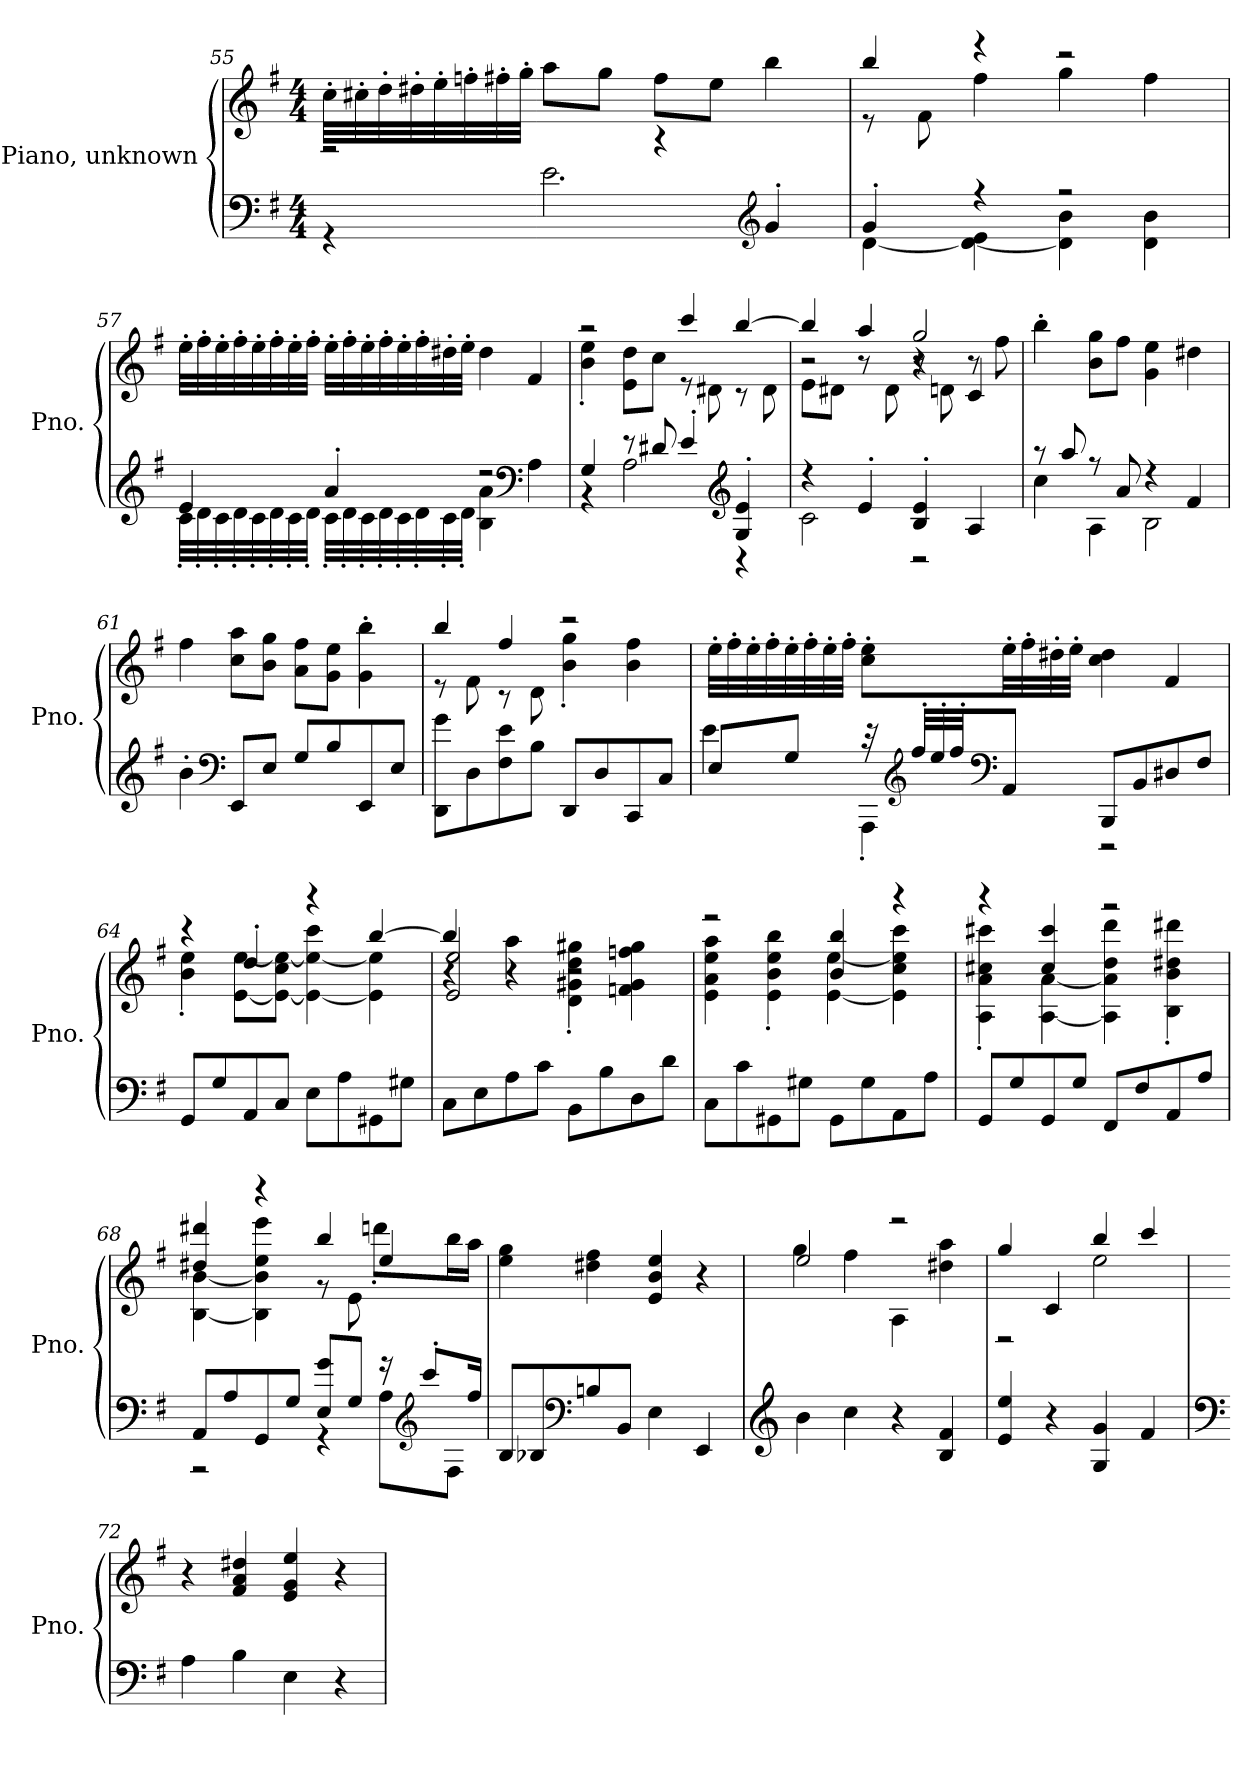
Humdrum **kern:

**kern	**kern
*part1	*part1
*staff2	*staff1
*I"Piano, unknown	*
*I'Pno.	*
*clefF4	*clefG2
*k[f#]	*k[f#]
*M4/4	*M4/4
=55	=55
*^	*
2r	4r	32cc'\LLL
.	.	32cc#X'\
.	.	32dd'\
.	.	32dd#X'\
.	.	32ee'\
.	.	32ffn'\
.	.	32ff#X'\
.	.	32gg'\JJJ
.	2.e\	8aa\L
.	.	8gg\J
4r	.	8ff#\L
.	.	8ee\J
*clefG2	*	*
4g'/	.	4bb\
!!LO:LB:g=z
=56	=56	=56
*	*	*^
4g'/	[4d\	4bb/	8r
.	.	.	8f#\
4r	4d\_ 4e\	4r	4ff#\
2r	4d\] 4b\	2r	4gg\
.	4d\ 4b\	.	4ff#\
*	*	*v	*v
=57	=57	=57
4e/	32c'\LLL	32ee'\LLL
.	32d'\	32ff#'\
.	32c'\	32ee'\
.	32d'\	32ff#'\
.	32c'\	32ee'\
.	32d'\	32ff#'\
.	32c'\	32ee'\
.	32d'\JJJ	32ff#'\JJJ
4a'/	32c'\LLL	32ee'\LLL
.	32d'\	32ff#'\
.	32c'\	32ee'\
.	32d'\	32ff#'\
.	32c'\	32ee'\
.	32d'\	32ff#'\
.	32c'\	32dd#X'\
.	32d'\JJJ	32ee'\JJJ
2r	4B\ 4a\	4dd#\
*clefF4	*	*
.	4A\	4f#/
=58	=58	=58
*	*	*^
4G/	4r	2r	4b\' 4ee\'
8r	2A\	.	8e\ 8dd\L
8d#X/	.	.	8cc\J
4e'/	.	4ccc/	8r
.	.	.	8d#X\
*clefG2	*	*	*
4G/' 4e/'	4r	[4bb/	8r
.	.	.	8d#\
!!LO:LB:g=z
=59	=59	=59	=59
*	*	*	*^
4r	2c\	4bb/]	8e\L	2r
.	.	.	8d#X\J	.
4e'/	.	4aa/	8r	.
.	.	.	8d#\	.
4B/' 4e/'	2r	2gg/	8r	4r
.	.	.	8dn\	.
4A/	.	.	8r	4c/
.	.	.	8ff#\	.
*	*	*v	*v	*v
=60	=60	=60
8r	4cc\	4bb'\
8aa/	.	.
8r	4A\	8b\ 8gg\L
8a/	.	8ff#\J
4r	2B\	4g\ 4ee\
4f#/	.	4dd#X\
*v	*v	*
=61	=61
4b'\	4ff#\
*clefF4	*
8EE/L	8cc\ 8aa\L
8E/J	8b\ 8gg\J
8G/L	8a\ 8ff#\L
8B/	8g\ 8ee\J
8EE/	4g\' 4bb\'
8E/J	.
=62	=62
*	*^
8DD\ 8g\L	4bb/	8r
8D\	.	8f#\
8F#\ 8e\	4ff#/	8r
8B\J	.	8d\
8DD/L	2r	4b\' 4gg\'
8D/	.	.
8CC/	.	4b\ 4ff#\
8C/J	.	.
*	*v	*v
!!LO:LB:g=z
=63	=63
*^	*
8E/L	4e\	32ee'\LLL
.	.	32ff#'\
.	.	32ee'\
.	.	32ff#'\
8G/J	.	32ee'\
.	.	32ff#'\
.	.	32ee'\
.	.	32ff#'\JJJ
32r	4AAA'\	8cc\' 8ee\'L
*clefG2	*	*
32ff#'/LLL	.	.
32ee'/	.	.
32ff#'/JJ	.	.
*clefF4	*	*
8AA/J	.	32ee'\LL
.	.	32ff#'\
.	.	32dd#X'\
.	.	32ee'\JJJ
8BBB/L	2r	4cc\ 4dd#\
8BB/	.	.
8D#X/	.	4f#/
8F#/J	.	.
*v	*v	*
=64	=64
*	*^
8GG/L	4r	4b\' 4ee\'
8G/	.	.
8AA/	4dd'/	[8e\ [8ee\L
8C/J	.	8e\_ 8cc\ 8ee\_J
8E\L	4r	4e\_ 4ee\_ 4ccc\
8A\	.	.
8GG#X\	[4bb/	4e\] 4ee\]
8G#X\J	.	.
!!LO:PB:g=z
=65	=65	=65
*	*	*^
8C\L	4bb/]	4r	2e/ 2ee/
8E\	.	.	.
8A\	4r	4aa\	.
8c\J	.	.	.
8BB\L	2r	4d\' 4g#X\' 4dd\' 4gg#X\'	2r
8B\	.	.	.
8D\	.	4fn\ 4g#\ 4ffn\ 4gg#\	.
8d\J	.	.	.
*	*	*v	*v
=66	=66	=66
8C\L	2r	4e\ 4a\ 4ee\ 4aa\
8c\	.	.
8GG#X\	.	4e\' 4b\' 4ee\' 4bb\'
8G#X\J	.	.
8GG#\L	4b/ 4bb/	[4e\ [4ee\
8G#\	.	.
8AA\	4r	4e\] 4cc\ 4ee\] 4ccc\
8A\J	.	.
=67	=67	=67
8GG/L	4r	4A\' 4a\' 4cc#X\' 4ccc#X\'
8G/	.	.
8GG/	4cc#/ 4ccc#/	[4A\ [4a\
8G/J	.	.
8FF#/L	2r	4A\] 4a\] 4dd\ 4ddd\
8F#/	.	.
8AA/	.	4B\' 4b\' 4dd#X\' 4ddd#X\'
8A/J	.	.
=68	=68	=68
*^	*	*
8AA/L	2r	4dd#X/ 4ddd#X/	[4B\ [4b\
8A/	.	.	.
8GG/	.	4r	4B\] 4b\] 4ee\ 4eee\
8G/J	.	.	.
8E/ 8g/L	4r	4bb/	8r
8G/J	.	.	8e\
16r	8A\L	4ee/	8dddn'\L
*clefG2	*	*	*
8ccc'/L	.	.	.
.	8F#\J	.	16bb\L
16ff#/Jk	.	.	16aa\JJ
*v	*v	*	*
*	*v	*v
!!LO:LB:g=z
=69	=69
8B/L	4ee\ 4gg\
8B-X/	.
*clefF4	*
8Bn/	4dd#X\ 4ff#\
8BB/J	.
4E\	4e/ 4b/ 4ee/
4EE/	4r
=70	=70
*clefG2	*
*	*^
4b\	2ee/	4gg\
4cc\	.	4ff#\
4r	2r	4A\
4B/ 4f#/	.	4dd#X\ 4aa\
=71	=71	=71
4e/ 4ee/	4gg/	2r
4r	4c/	.
4G/ 4g/	4bb/	2ee\
4f#/	4ccc/	.
*	*v	*v
=72	=72
*clefF4	*
4A\	4r
4B\	4f#/ 4a/ 4dd#X/
4E\	4e/ 4g/ 4ee/
4r	4r
=	=
*-	*-
